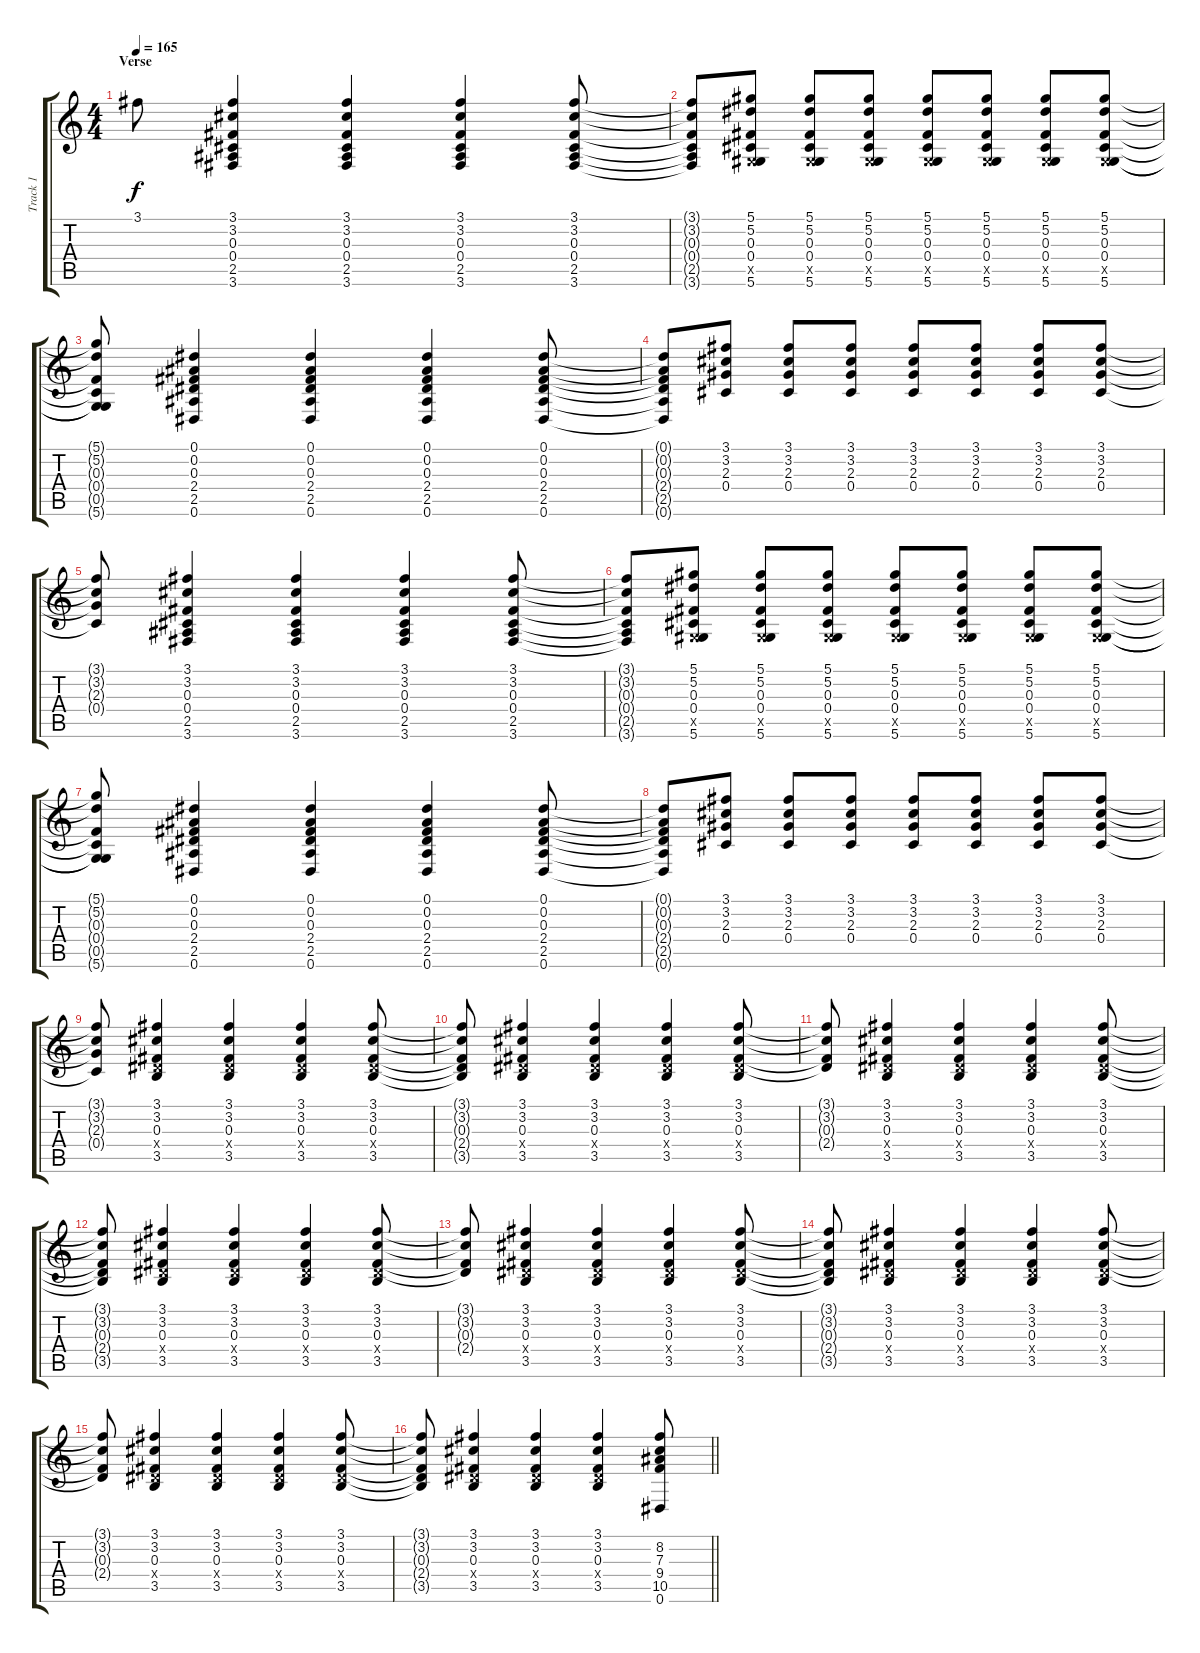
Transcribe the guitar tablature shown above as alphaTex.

\track ("Track 1" "Track 1") {instrument overdrivenguitar}
\staff {score tabs}
\tuning (Eb4 Bb3 Gb3 Db3 Ab2 Eb2) {hide}
\ts (4 4)
\section ("" "Verse")
\tempo 165
\clef g2
\ks c
3.1{t}.8{dy f} (3.1 3.2 0.3 0.4 2.5 3.6).4 (3.1 3.2 0.3 0.4 2.5 3.6).4 (3.1 3.2 0.3 0.4 2.5 3.6).4 (3.1 3.2 0.3 0.4 2.5 3.6).8 |
(3.1{t} 3.2{t} 0.3{t} 0.4{t} 2.5{t} 3.6{t}).8 (5.1 5.2 0.3 0.4 0.5{x} 5.6).8 (5.1 5.2 0.3 0.4 0.5{x} 5.6).8 (5.1 5.2 0.3 0.4 0.5{x} 5.6).8 (5.1 5.2 0.3 0.4 0.5{x} 5.6).8 (5.1 5.2 0.3 0.4 0.5{x} 5.6).8 (5.1 5.2 0.3 0.4 0.5{x} 5.6).8 (5.1 5.2 0.3 0.4 0.5{x} 5.6).8 |
(5.1{t} 5.2{t} 0.3{t} 0.4{t} 0.5{t} 5.6{t}).8 (0.1 0.2 0.3 2.4 2.5 0.6).4 (0.1 0.2 0.3 2.4 2.5 0.6).4 (0.1 0.2 0.3 2.4 2.5 0.6).4 (0.1 0.2 0.3 2.4 2.5 0.6).8 |
(0.1{t} 0.2{t} 0.3{t} 2.4{t} 2.5{t} 0.6{t}).8 (3.1 3.2 2.3 0.4).8 (3.1 3.2 2.3 0.4).8 (3.1 3.2 2.3 0.4).8 (3.1 3.2 2.3 0.4).8 (3.1 3.2 2.3 0.4).8 (3.1 3.2 2.3 0.4).8 (3.1 3.2 2.3 0.4).8 |
(3.1{t} 3.2{t} 2.3{t} 0.4{t}).8 (3.1 3.2 0.3 0.4 2.5 3.6).4 (3.1 3.2 0.3 0.4 2.5 3.6).4 (3.1 3.2 0.3 0.4 2.5 3.6).4 (3.1 3.2 0.3 0.4 2.5 3.6).8 |
(3.1{t} 3.2{t} 0.3{t} 0.4{t} 2.5{t} 3.6{t}).8 (5.1 5.2 0.3 0.4 0.5{x} 5.6).8 (5.1 5.2 0.3 0.4 0.5{x} 5.6).8 (5.1 5.2 0.3 0.4 0.5{x} 5.6).8 (5.1 5.2 0.3 0.4 0.5{x} 5.6).8 (5.1 5.2 0.3 0.4 0.5{x} 5.6).8 (5.1 5.2 0.3 0.4 0.5{x} 5.6).8 (5.1 5.2 0.3 0.4 0.5{x} 5.6).8 |
(5.1{t} 5.2{t} 0.3{t} 0.4{t} 0.5{t} 5.6{t}).8 (0.1 0.2 0.3 2.4 2.5 0.6).4 (0.1 0.2 0.3 2.4 2.5 0.6).4 (0.1 0.2 0.3 2.4 2.5 0.6).4 (0.1 0.2 0.3 2.4 2.5 0.6).8 |
(0.1{t} 0.2{t} 0.3{t} 2.4{t} 2.5{t} 0.6{t}).8 (3.1 3.2 2.3 0.4).8 (3.1 3.2 2.3 0.4).8 (3.1 3.2 2.3 0.4).8 (3.1 3.2 2.3 0.4).8 (3.1 3.2 2.3 0.4).8 (3.1 3.2 2.3 0.4).8 (3.1 3.2 2.3 0.4).8 |
(3.1{t} 3.2{t} 2.3{t} 0.4{t}).8 (3.1 3.2 0.3 2.4{x} 3.5).4 (3.1 3.2 0.3 2.4{x} 3.5).4 (3.1 3.2 0.3 2.4{x} 3.5).4 (3.1 3.2 0.3 2.4{x} 3.5).8 |
(3.1{t} 3.2{t} 0.3{t} 2.4{t} 3.5{t}).8 (3.1 3.2 0.3 2.4{x} 3.5).4 (3.1 3.2 0.3 2.4{x} 3.5).4 (3.1 3.2 0.3 2.4{x} 3.5).4 (3.1 3.2 0.3 2.4{x} 3.5).8 |
(3.1{t} 3.2{t} 0.3{t} 2.4{t}).8 (3.1 3.2 0.3 2.4{x} 3.5).4 (3.1 3.2 0.3 2.4{x} 3.5).4 (3.1 3.2 0.3 2.4{x} 3.5).4 (3.1 3.2 0.3 2.4{x} 3.5).8 |
(3.1{t} 3.2{t} 0.3{t} 2.4{t} 3.5{t}).8 (3.1 3.2 0.3 2.4{x} 3.5).4 (3.1 3.2 0.3 2.4{x} 3.5).4 (3.1 3.2 0.3 2.4{x} 3.5).4 (3.1 3.2 0.3 2.4{x} 3.5).8 |
(3.1{t} 3.2{t} 0.3{t} 2.4{t}).8 (3.1 3.2 0.3 2.4{x} 3.5).4 (3.1 3.2 0.3 2.4{x} 3.5).4 (3.1 3.2 0.3 2.4{x} 3.5).4 (3.1 3.2 0.3 2.4{x} 3.5).8 |
(3.1{t} 3.2{t} 0.3{t} 2.4{t} 3.5{t}).8 (3.1 3.2 0.3 2.4{x} 3.5).4 (3.1 3.2 0.3 2.4{x} 3.5).4 (3.1 3.2 0.3 2.4{x} 3.5).4 (3.1 3.2 0.3 2.4{x} 3.5).8 |
(3.1{t} 3.2{t} 0.3{t} 2.4{t}).8 (3.1 3.2 0.3 2.4{x} 3.5).4 (3.1 3.2 0.3 2.4{x} 3.5).4 (3.1 3.2 0.3 2.4{x} 3.5).4 (3.1 3.2 0.3 2.4{x} 3.5).8 |
\barLineRight lightlight
(3.1{t} 3.2{t} 0.3{t} 2.4{t} 3.5{t}).8 (3.1 3.2 0.3 2.4{x} 3.5).4 (3.1 3.2 0.3 2.4{x} 3.5).4 (3.1 3.2 0.3 2.4{x} 3.5).4 (8.2 7.3 9.4 10.5 0.6).8{instrument electricguitarclean}
